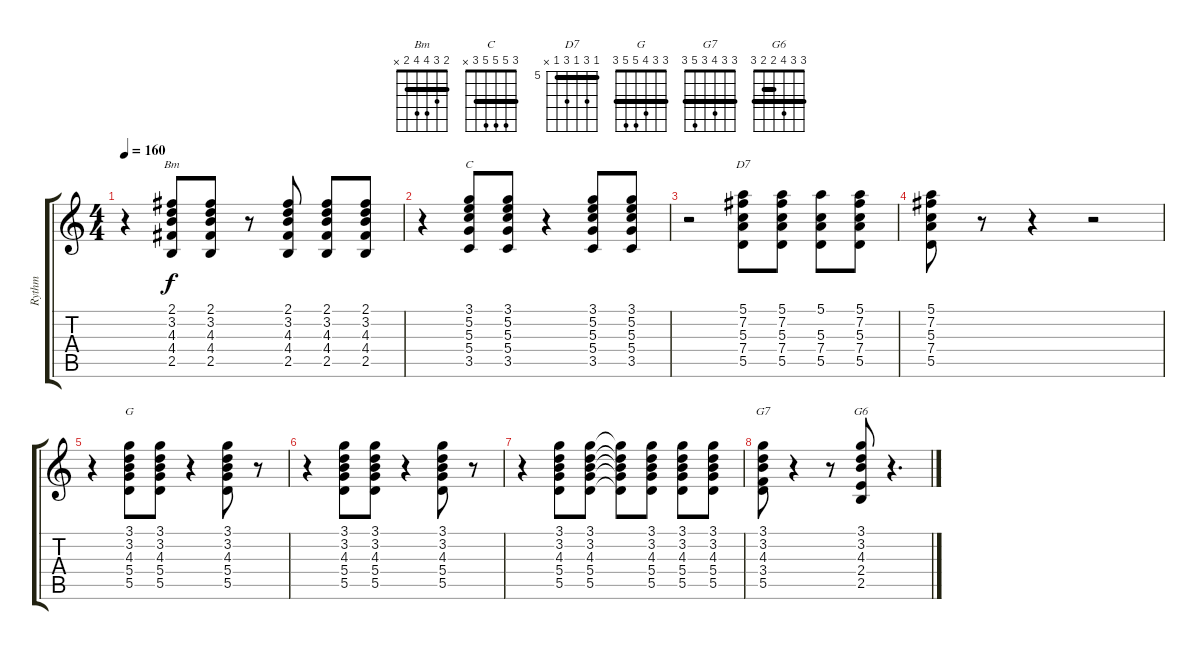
\track ("Rythm" "Rythm") {instrument acousticguitarsteel}
\staff {score tabs}
\tuning (E4 B3 G3 D3 A2 E2) {hide}
\chord ("Bm" 2 3 4 4 2 x) {barre 2}
\chord ("C" 3 5 5 5 3 x) {barre 3}
\chord ("D7" 5 7 5 7 5 x) {firstfret 5 barre 5}
\chord ("G" 3 3 4 5 5 3) {barre 3}
\chord ("G7" 3 3 4 3 5 3) {barre 3}
\chord ("G6" 3 3 4 2 2 3) {barre (2 3)}
\ts (4 4)
\tempo 160
\clef g2
\ks c
r.4{dy f} (2.1 3.2 4.3 4.4 2.5).8{ch "Bm"} (2.1 3.2 4.3 4.4 2.5).8 r.8 (2.1 3.2 4.3 4.4 2.5).8 (2.1 3.2 4.3 4.4 2.5).8 (2.1 3.2 4.3 4.4 2.5).8 |
r.4 (3.1 5.2 5.3 5.4 3.5).8{ch "C"} (3.1 5.2 5.3 5.4 3.5).8 r.4 (3.1 5.2 5.3 5.4 3.5).8 (3.1 5.2 5.3 5.4 3.5).8 |
r.2 (5.1 7.2 5.3 7.4 5.5).8{ch "D7"} (5.1 7.2 5.3 7.4 5.5).8 (5.1 5.3 7.4 5.5).8 (5.1 7.2 5.3 7.4 5.5).8 |
(5.1 7.2 5.3 7.4 5.5).8 r.8 r.4 r.2 |
r.4 (3.1 3.2 4.3 5.4 5.5).8{ch "G"} (3.1 3.2 4.3 5.4 5.5).8 r.4 (3.1 3.2 4.3 5.4 5.5).8 r.8 |
r.4 (3.1 3.2 4.3 5.4 5.5).8 (3.1 3.2 4.3 5.4 5.5).8 r.4 (3.1 3.2 4.3 5.4 5.5).8 r.8 |
r.4 (3.1 3.2 4.3 5.4 5.5).8 (3.1 3.2 4.3 5.4 5.5).8 (3.1{t} 3.2{t} 4.3{t} 5.4{t} 5.5{t}).8 (3.1 3.2 4.3 5.4 5.5).8 (3.1 3.2 4.3 5.4 5.5).8 (3.1 3.2 4.3 5.4 5.5).8 |
(3.1 3.2 4.3 3.4 5.5).8{ch "G7"} r.4 r.8 (3.1 3.2 4.3 2.4 2.5).8{ch "G6"} r.4{d}
